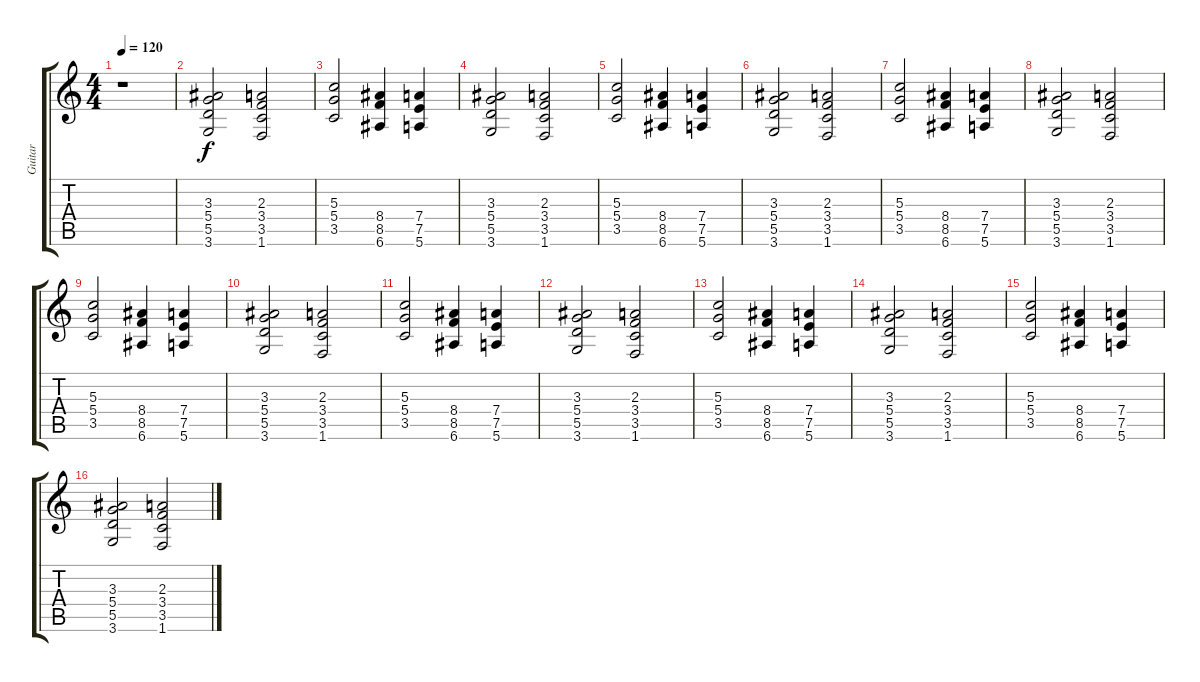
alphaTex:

\track ("Guitar" "Guitar") {instrument distortionguitar}
\staff {score tabs}
\tuning (E4 B3 G3 D3 A2 E2) {hide}
\ts (4 4)
\tempo 120
\clef g2
\ks c
r.1{dy f instrument distortionguitar} |
(3.3 5.4 5.5 3.6).2 (2.3 3.4 3.5 1.6).2 |
(5.3 5.4 3.5).2 (8.4 8.5 6.6).4 (7.4 7.5 5.6).4 |
(3.3 5.4 5.5 3.6).2 (2.3 3.4 3.5 1.6).2 |
(5.3 5.4 3.5).2 (8.4 8.5 6.6).4 (7.4 7.5 5.6).4 |
(3.3 5.4 5.5 3.6).2 (2.3 3.4 3.5 1.6).2 |
(5.3 5.4 3.5).2 (8.4 8.5 6.6).4 (7.4 7.5 5.6).4 |
(3.3 5.4 5.5 3.6).2 (2.3 3.4 3.5 1.6).2 |
(5.3 5.4 3.5).2 (8.4 8.5 6.6).4 (7.4 7.5 5.6).4 |
(3.3 5.4 5.5 3.6).2 (2.3 3.4 3.5 1.6).2 |
(5.3 5.4 3.5).2 (8.4 8.5 6.6).4 (7.4 7.5 5.6).4 |
(3.3 5.4 5.5 3.6).2 (2.3 3.4 3.5 1.6).2 |
(5.3 5.4 3.5).2 (8.4 8.5 6.6).4 (7.4 7.5 5.6).4 |
(3.3 5.4 5.5 3.6).2 (2.3 3.4 3.5 1.6).2 |
(5.3 5.4 3.5).2 (8.4 8.5 6.6).4 (7.4 7.5 5.6).4 |
(3.3 5.4 5.5 3.6).2 (2.3 3.4 3.5 1.6).2
